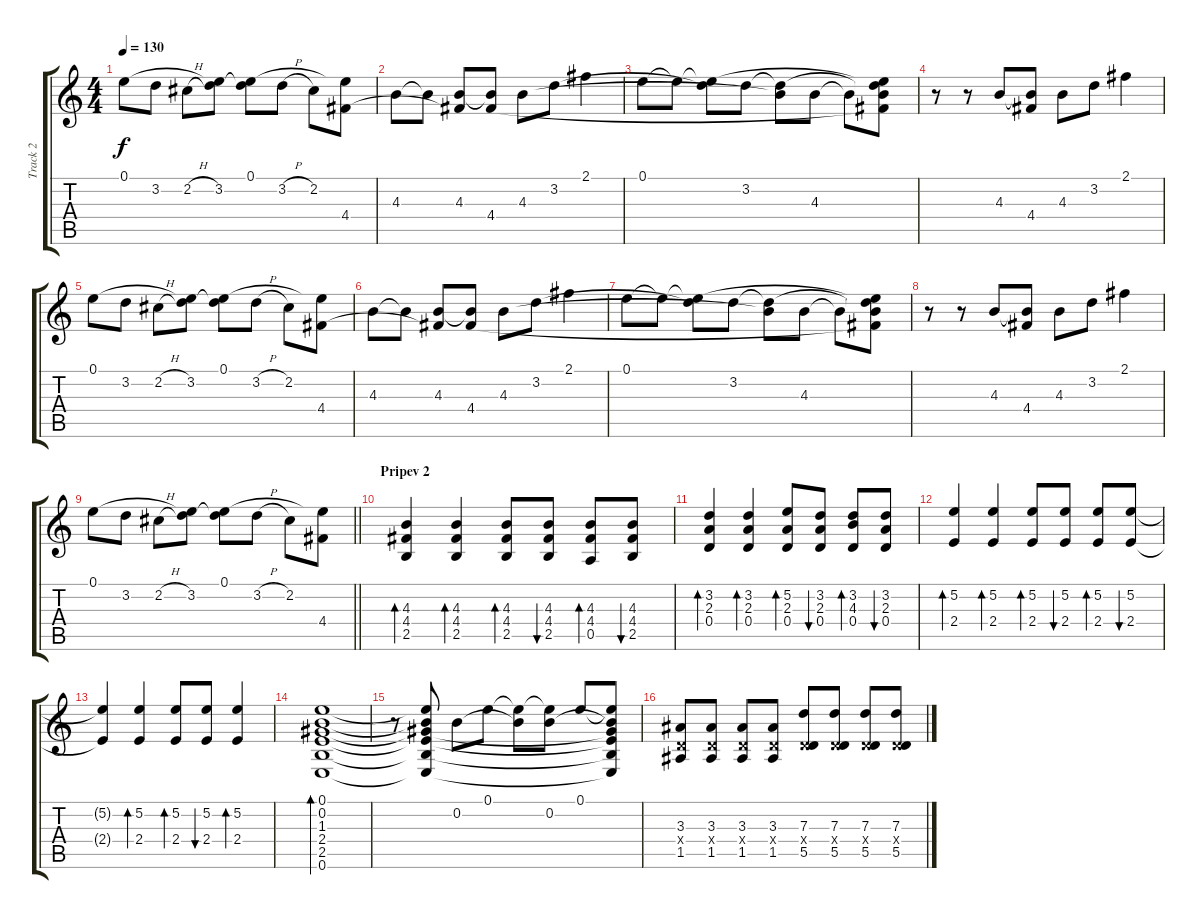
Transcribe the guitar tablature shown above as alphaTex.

\track ("Track 2" "Track 2") {instrument acousticguitarsteel}
\staff {score tabs}
\tuning (E4 B3 G3 D3 A2 E2) {hide}
\ts (4 4)
\tempo 130
\clef g2
\ks c
0.1.8{dy f} 3.2.8 2.2{h}.8 (0.1{t} 3.2).8 (0.1 3.2{t}).8 3.2{h}.8 2.2.8 (0.1{t} 4.4).8 |
4.3.8 4.3{t}.8 (4.3 4.4{t}).8 (4.3{t} 4.4).8 4.3.8 3.2.8 2.1.4 |
0.1.8 0.1{t}.8 (0.1{t} 3.2{t}).8 3.2.8 (3.2{t} 4.3{t}).8 4.3.8 4.3{t}.8 (0.1{t} 3.2{t} 4.3{t} 4.4{t}).8 |
r.8 r.8 4.3.8 (4.3{t} 4.4).8 4.3.8 3.2.8 2.1.4 |
0.1.8 3.2.8 2.2{h}.8 (0.1{t} 3.2).8 (0.1 3.2{t}).8 3.2{h}.8 2.2.8 (0.1{t} 4.4).8 |
4.3.8 4.3{t}.8 (4.3 4.4{t}).8 (4.3{t} 4.4).8 4.3.8 3.2.8 2.1.4 |
0.1.8 0.1{t}.8 (0.1{t} 3.2{t}).8 3.2.8 (3.2{t} 4.3{t}).8 4.3.8 4.3{t}.8 (0.1{t} 3.2{t} 4.3{t} 4.4{t}).8 |
r.8 r.8 4.3.8 (4.3{t} 4.4).8 4.3.8 3.2.8 2.1.4 |
\barLineRight lightlight
0.1.8 3.2.8 2.2{h}.8 (0.1{t} 3.2).8 (0.1 3.2{t}).8 3.2{h}.8 2.2.8 (0.1{t} 4.4).8 |
\section ("" "Pripev 2")
(4.3 4.4 2.5).4{bd 60} (4.3 4.4 2.5).4{bd 60} (4.3 4.4 2.5).8{bd 60} (4.3 4.4 2.5).8{bu 60} (4.3 4.4 0.5).8{bd 60} (4.3 4.4 2.5).8{bu 60} |
(3.2 2.3 0.4).4{bd 60} (3.2 2.3 0.4).4{bd 60} (5.2 2.3 0.4).8{bd 60} (3.2 2.3 0.4).8{bu 60} (3.2 4.3 0.4).8{bd 60} (3.2 2.3 0.4).8{bu 60} |
(5.2 2.4).4{bd 60} (5.2 2.4).4{bd 60} (5.2 2.4).8{bd 60} (5.2 2.4).8{bu 60} (5.2 2.4).8{bd 60} (5.2 2.4).8{bu 60} |
(5.2{t} 2.4{t}).4 (5.2 2.4).4{bd 60} (5.2 2.4).8{bd 60} (5.2 2.4).8{bu 60} (5.2 2.4).4{bd 60} |
(0.1 0.2 1.3 2.4 2.5 0.6).1{bd 120} |
r.8 (0.1{t} 0.2{t} 1.3{t} 2.4{t} 2.5{t} 0.6{t}).8 0.2.8 0.1.8 (0.1{t} 0.2{t}).8 (0.1{t} 0.2).8 0.1.8 (0.1{t} 0.2{t} 1.3{t} 2.4{t} 2.5{t} 0.6{t}).8 |
(3.3 0.4{x} 1.5).8 (3.3 0.4{x} 1.5).8 (3.3 0.4{x} 1.5).8 (3.3 0.4{x} 1.5).8 (7.3 0.4{x} 5.5).8 (7.3 0.4{x} 5.5).8 (7.3 0.4{x} 5.5).8 (7.3 0.4{x} 5.5).8
